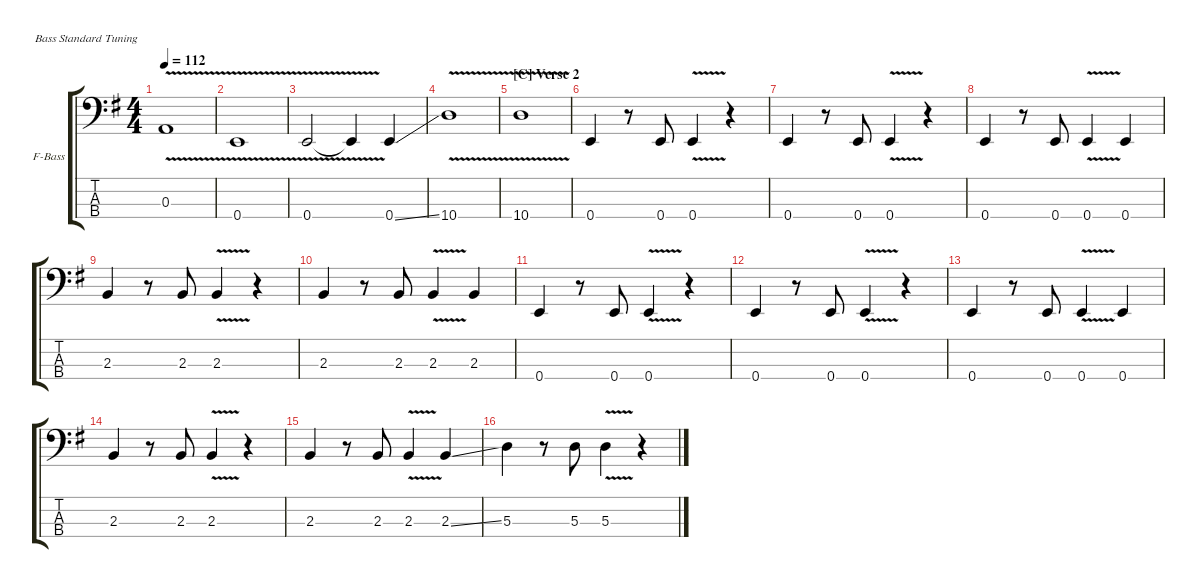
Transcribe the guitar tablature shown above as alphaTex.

\hideDynamics
\bracketExtendMode groupsimilarinstruments
\firstSystemTrackNameOrientation horizontal
\otherSystemsTrackNameOrientation horizontal
\track ("Bass" "F-Bass") {multiBarRest instrument fretlessbass}
\staff {score tabs}
\tuning (G2 D2 A1 E1)
\ts (4 4)
\tempo 112
\clef f4
\ks eminor
0.3{v}.1{dy f} |
0.4{v}.1 |
0.4{v}.2 0.4{v t}.4 0.4{ss}.4 |
10.4{v}.1 |
\section ("C" "Verse 2")
10.4{v}.1 |
0.4.4 r.8 0.4.8 0.4{v}.4 r.4 |
0.4.4 r.8 0.4.8 0.4{v}.4 r.4 |
0.4.4 r.8 0.4.8 0.4{v}.4 0.4.4 |
2.3.4 r.8 2.3.8 2.3{v}.4 r.4 |
2.3.4 r.8 2.3.8 2.3{v}.4 2.3.4 |
0.4.4 r.8 0.4.8 0.4{v}.4 r.4 |
0.4.4 r.8 0.4.8 0.4{v}.4 r.4 |
0.4.4 r.8 0.4.8 0.4{v}.4 0.4.4 |
2.3.4 r.8 2.3.8 2.3{v}.4 r.4 |
2.3.4 r.8 2.3.8 2.3{v}.4 2.3{ss}.4 |
5.3.4 r.8 5.3.8 5.3{v}.4 r.4
